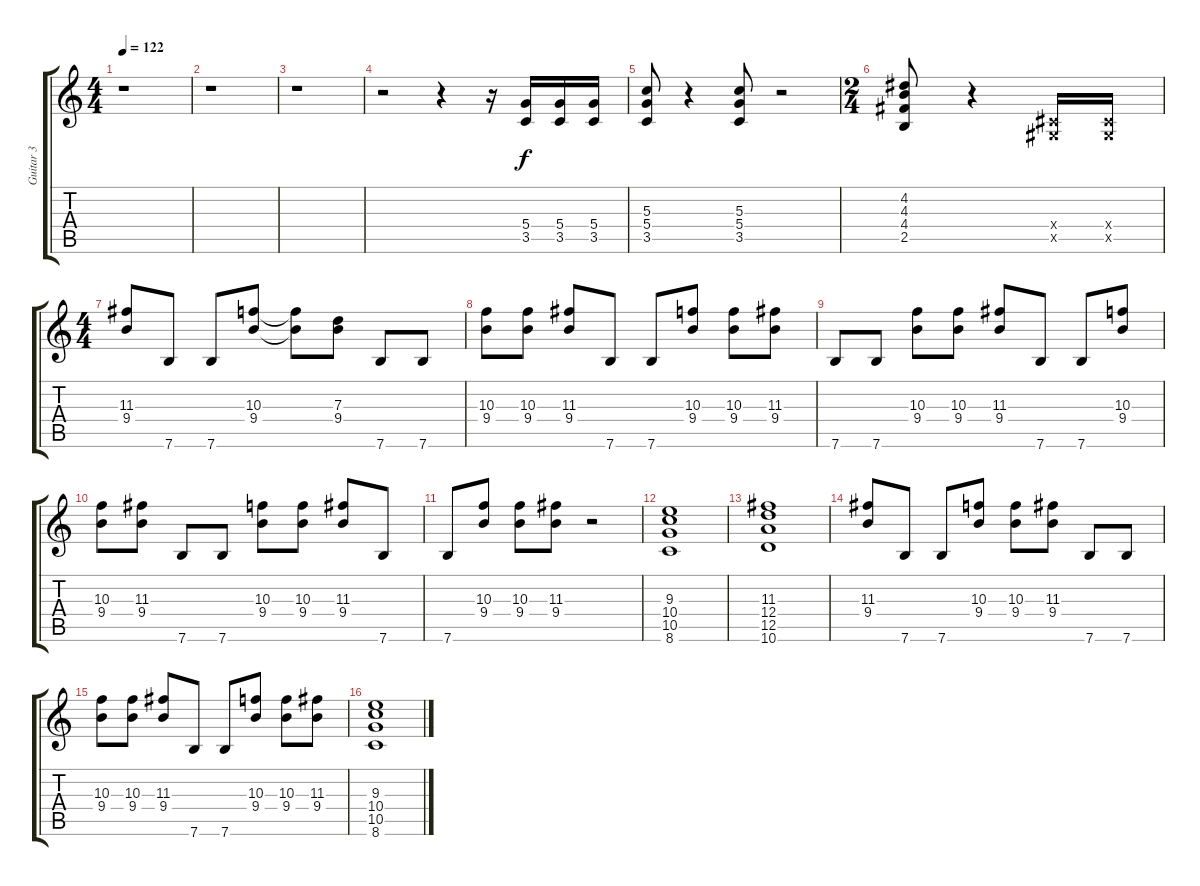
\track ("Guitar 3" "Guitar 3") {instrument distortionguitar}
\staff {score tabs}
\tuning (E4 B3 G3 D3 A2 E2) {hide}
\ts (4 4)
\tempo 122
\clef g2
\ks c
r.1{dy f} |
r.1 |
r.1 |
r.2 r.4 r.16 (5.4 3.5).16 (5.4 3.5).16 (5.4 3.5).16 |
(5.3 5.4 3.5).8 r.4 (5.3 5.4 3.5).8 r.2 |
\ts (2 4)
(4.2 4.3 4.4 2.5).8 r.4 (-1.4{x} -1.5{x}).16 (-1.4{x} -1.5{x}).16 |
\ts (4 4)
(11.3 9.4).8 7.6.8 7.6.8 (10.3 9.4).8 (10.3{t} 9.4{t}).8 (7.3 9.4).8 7.6.8 7.6.8 |
(10.3 9.4).8 (10.3 9.4).8 (11.3 9.4).8 7.6.8 7.6.8 (10.3 9.4).8 (10.3 9.4).8 (11.3 9.4).8 |
7.6.8 7.6.8 (10.3 9.4).8 (10.3 9.4).8 (11.3 9.4).8 7.6.8 7.6.8 (10.3 9.4).8 |
(10.3 9.4).8 (11.3 9.4).8 7.6.8 7.6.8 (10.3 9.4).8 (10.3 9.4).8 (11.3 9.4).8 7.6.8 |
7.6.8 (10.3 9.4).8 (10.3 9.4).8 (11.3 9.4).8 r.2 |
(9.3 10.4 10.5 8.6).1 |
(11.3 12.4 12.5 10.6).1 |
(11.3 9.4).8 7.6.8 7.6.8 (10.3 9.4).8 (10.3 9.4).8 (11.3 9.4).8 7.6.8 7.6.8 |
(10.3 9.4).8 (10.3 9.4).8 (11.3 9.4).8 7.6.8 7.6.8 (10.3 9.4).8 (10.3 9.4).8 (11.3 9.4).8 |
(9.3 10.4 10.5 8.6).1
